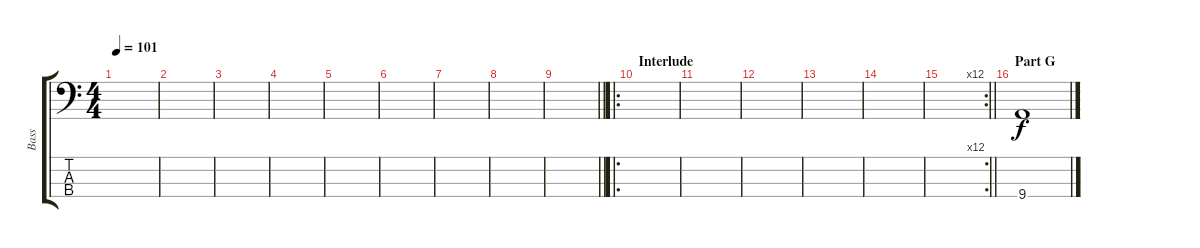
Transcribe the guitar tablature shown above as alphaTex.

\track ("Bass" "Bass") {instrument electricbassfinger}
\staff {score tabs}
\tuning (F2 C2 G1 C1) {hide}
\ts (4 4)
\tempo 101
\clef f4
\ks c
|
|
|
|
|
|
|
|
\barLineRight lightlight
|
\ro
\section ("" "Interlude")
|
|
|
|
|
\rc 12
\barLineRight lightlight
|
\section ("" "Part G")
9.4.1
